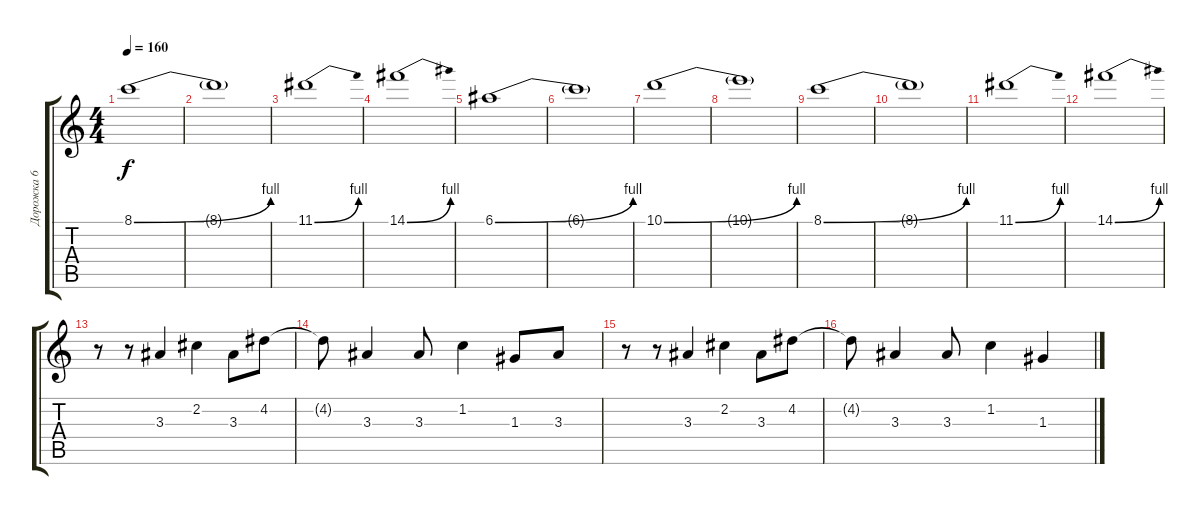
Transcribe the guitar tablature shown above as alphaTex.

\track ("Дорожка 6" "Дорожка 6") {instrument overdrivenguitar}
\staff {score tabs}
\tuning (E4 B3 G3 D3 A2 E2) {hide}
\ts (4 4)
\tempo 160
\clef g2
\ks c
8.1{be (bend 0 0 60 4)}.1{dy f} |
8.1{t}.1 |
11.1{be (bend 0 0 60 4)}.1 |
14.1{be (bend 0 0 60 4)}.1 |
6.1{be (bend 0 0 60 4)}.1 |
6.1{t}.1 |
10.1{be (bend 0 0 60 4)}.1 |
10.1{t}.1 |
8.1{be (bend 0 0 60 4)}.1 |
8.1{t}.1 |
11.1{be (bend 0 0 60 4)}.1 |
14.1{be (bend 0 0 60 4)}.1 |
r.8 r.8 3.3.4 2.2.4 3.3.8 4.2.8 |
4.2{t}.8 3.3.4 3.3.8 1.2.4 1.3.8 3.3.8 |
r.8 r.8 3.3.4 2.2.4 3.3.8 4.2.8 |
4.2{t}.8 3.3.4 3.3.8 1.2.4 1.3.4
